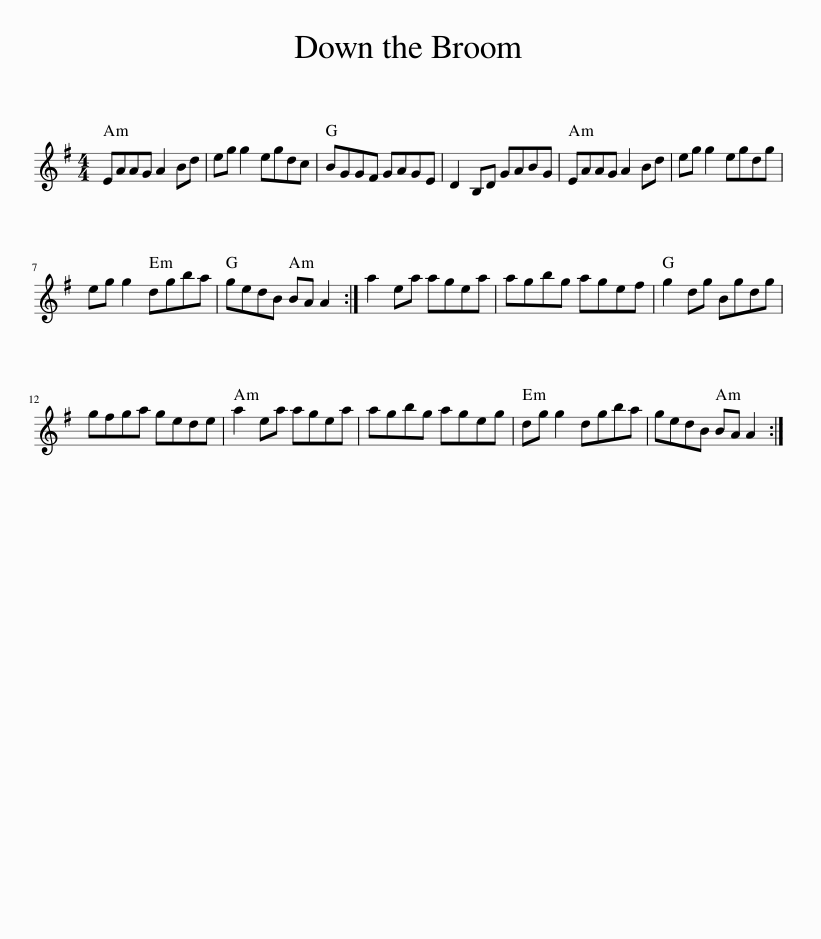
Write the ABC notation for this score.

X:1
L:1/8
M:4/4
I:linebreak $
K:G
V:1 treble
V:1
 EAAG A2 Bd | eg g2 egdc | BGGF GAGE | D2 B,D GABG | EAAG A2 Bd | %5
 eg g2 egdg |$ eg g2 dgba | gedB BA A2 :| a2 ea agea | agbg agef | %10
 g2 dg Bgdg |$ gfga gede | a2 ea agea | agbg ageg | dg g2 dgba | %15
 gedB BA A2 :| %16
